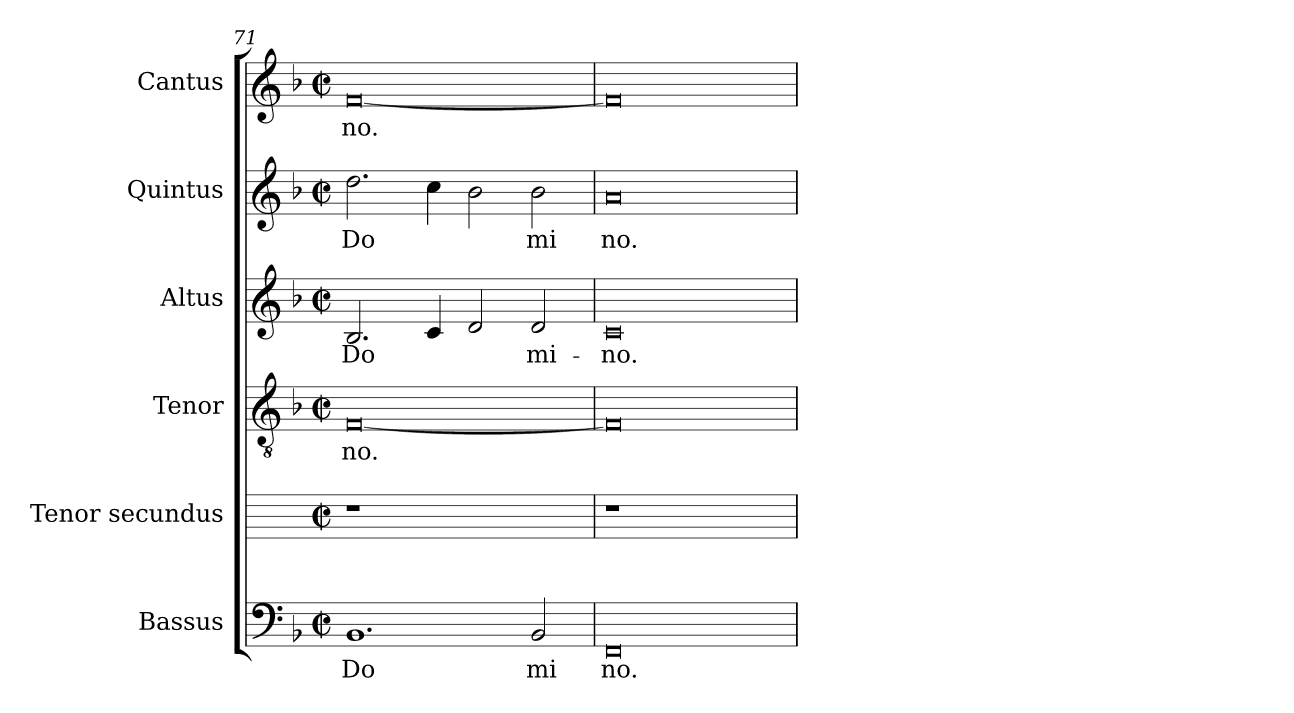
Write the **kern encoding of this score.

**kern	**text	**kern	**kern	**text	**kern	**text	**kern	**text	**kern	**text
*part6	*part6	*part5	*part4	*part4	*part3	*part3	*part2	*part2	*part1	*part1
*staff6	*staff6	*staff5	*staff4	*staff4	*staff3	*staff3	*staff2	*staff2	*staff1	*staff1
*I"Bassus	*	*I"Tenor  secundus	*I"Tenor	*	*I"Altus	*	*I"Quintus	*	*I"Cantus	*
*I'B	*	*	*I'T	*	*I'A	*	*I'Q	*	*I'C	*
*clefF4	*	*	*clefGv2	*	*clefG2	*	*clefG2	*	*clefG2	*
*k[b-]	*	*k[]	*k[b-]	*	*k[b-]	*	*k[b-]	*	*k[b-]	*
*F:	*	*C:	*F:	*	*F:	*	*F:	*	*F:	*
*M2/2	*	*M2/2	*M2/2	*	*M2/2	*	*M2/2	*	*M2/2	*
*met(c|)	*	*met(c|)	*met(c|)	*	*met(c|)	*	*met(c|)	*	*met(c|)	*
=71	=71	=71	=71	=71	=71	=71	=71	=71	=71	=71
!	!LO:LY:b:cj	!	!	!LO:LY:b:cj	!	!LO:LY:b:cj	!	!LO:LY:b:cj	!	!LO:LY:b:cj
1.BB-	Do	1r	[<0F	no.	2.B-/	Do-	2.dd\	Do	[<0f	no.
!	!	!	!	!	!	!LO:LY:b:cj	!	!LO:LY:b:cj	!	!
.	.	.	.	.	4c/	--	4cc\	.	.	.
!	!	!	!	!	!	!LO:LY:b:cj	!	!LO:LY:b:cj	!	!
.	.	1ryy	.	.	2d/	--	2b-\	.	.	.
!	!LO:LY:b:cj	!	!	!	!	!LO:LY:b:cj	!	!LO:LY:b:cj	!	!
2BB-/	mi	.	.	.	2d/	-mi-	2b-\	mi	.	.
=72	=72	=72	=72	=72	=72	=72	=72	=72	=72	=72
!	!LO:LY:b:cj	!	!	!LO:LY:b:cj	!	!LO:LY:b:cj	!	!LO:LY:b:cj	!	!LO:LY:b:cj
0FF	no.	1r	0F]	.	0c	-no.	0a	no.	0f]	.
.	.	1ryy	.	.	.	.	.	.	.	.
=!	=!	=!	=!	=!	=!	=!	=!	=!	=!	=!
*-	*-	*-	*-	*-	*-	*-	*-	*-	*-	*-
